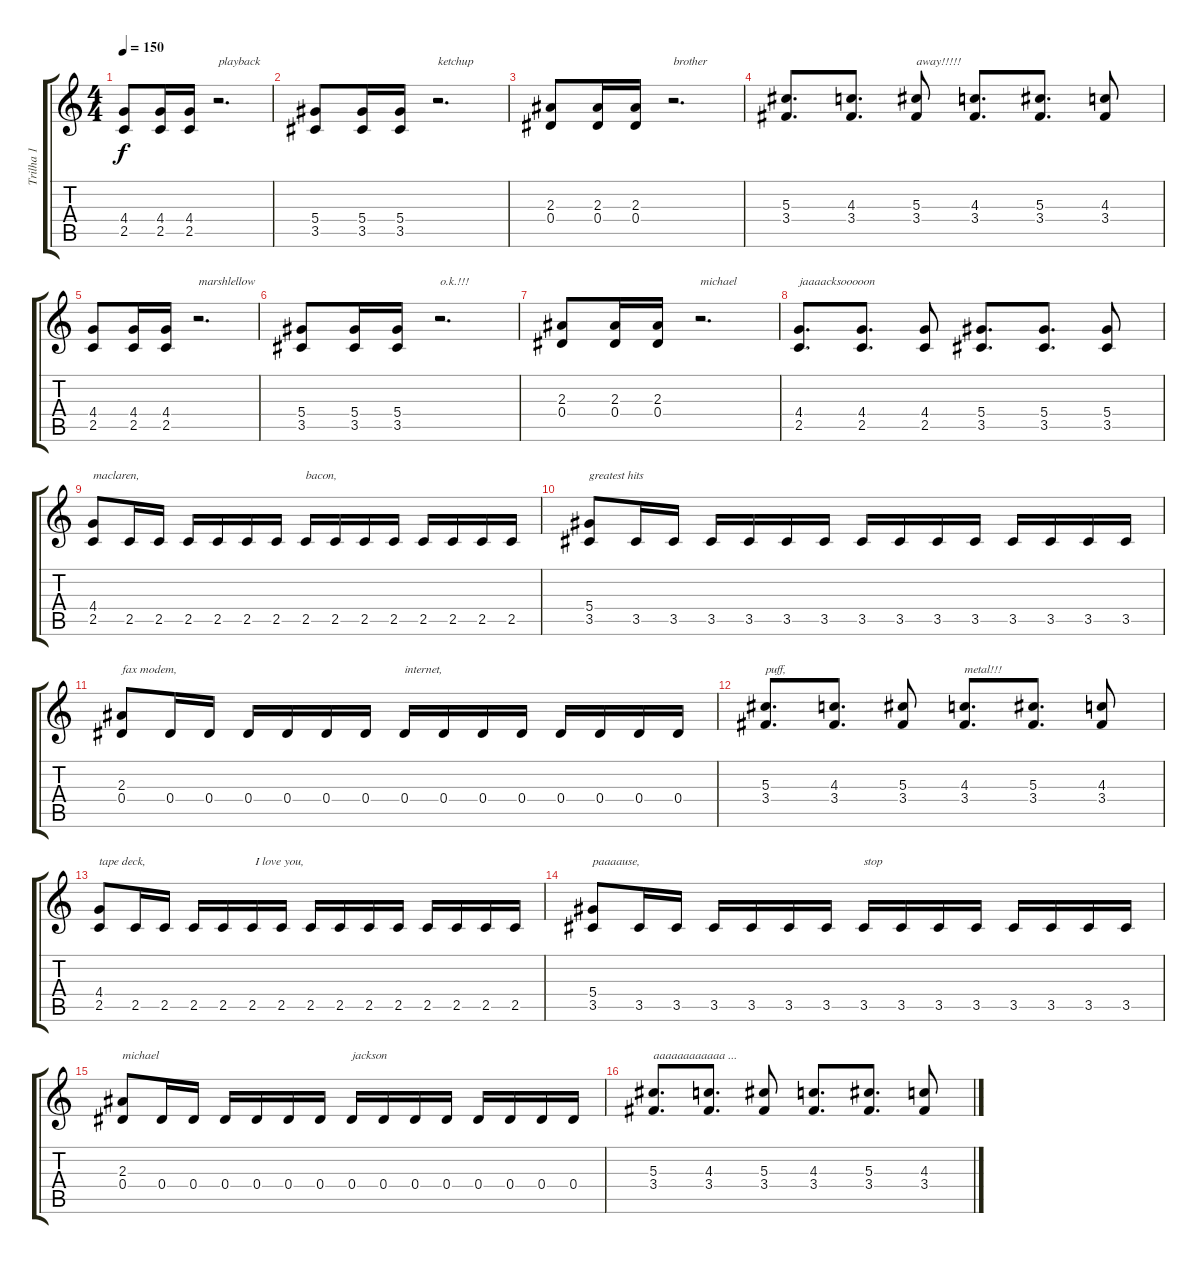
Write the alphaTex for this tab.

\track ("Trilha 1" "Trilha 1") {instrument overdrivenguitar}
\staff {score tabs}
\tuning (F4 C4 Ab3 Eb3 Bb2 F2) {hide}
\ts (4 4)
\tempo 150
\clef g2
\ks c
(4.4 2.5).8{dy f} (4.4 2.5).16 (4.4 2.5).16 r.2{d txt "playback "} |
(5.4 3.5).8 (5.4 3.5).16 (5.4 3.5).16 r.2{d txt "ketchup "} |
(2.3 0.4).8 (2.3 0.4).16 (2.3 0.4).16 r.2{d txt "brother"} |
(5.3 3.4).8{d} (4.3 3.4).8{d} (5.3 3.4).8{txt "away!!!!!"} (4.3 3.4).8{d} (5.3 3.4).8{d} (4.3 3.4).8 |
(4.4 2.5).8 (4.4 2.5).16 (4.4 2.5).16 r.2{d txt "marshlellow "} |
(5.4 3.5).8 (5.4 3.5).16 (5.4 3.5).16 r.2{d txt "o.k.!!!"} |
(2.3 0.4).8 (2.3 0.4).16 (2.3 0.4).16 r.2{d txt "michael "} |
(4.4 2.5).8{d txt "jaaaacksooooon "} (4.4 2.5).8{d} (4.4 2.5).8 (5.4 3.5).8{d} (5.4 3.5).8{d} (5.4 3.5).8 |
(4.4 2.5).8{txt "maclaren,"} 2.5.16 2.5.16 2.5.16 2.5.16 2.5.16 2.5.16 2.5.16{txt "bacon, "} 2.5.16 2.5.16 2.5.16 2.5.16 2.5.16 2.5.16 2.5.16 |
(5.4 3.5).8{txt "greatest hits"} 3.5.16 3.5.16 3.5.16 3.5.16 3.5.16 3.5.16 3.5.16 3.5.16 3.5.16 3.5.16 3.5.16 3.5.16 3.5.16 3.5.16 |
(2.3 0.4).8{txt "fax modem,"} 0.4.16 0.4.16 0.4.16 0.4.16 0.4.16 0.4.16 0.4.16{txt "internet,"} 0.4.16 0.4.16 0.4.16 0.4.16 0.4.16 0.4.16 0.4.16 |
(5.3 3.4).8{d txt "puff, "} (4.3 3.4).8{d} (5.3 3.4).8 (4.3 3.4).8{d txt "metal!!!"} (5.3 3.4).8{d} (4.3 3.4).8 |
(4.4 2.5).8{txt "tape deck,"} 2.5.16 2.5.16 2.5.16 2.5.16 2.5.16{txt " I love you, "} 2.5.16 2.5.16 2.5.16 2.5.16 2.5.16 2.5.16 2.5.16 2.5.16 2.5.16 |
(5.4 3.5).8{txt "paaaause, "} 3.5.16 3.5.16 3.5.16 3.5.16 3.5.16 3.5.16 3.5.16{txt "stop "} 3.5.16 3.5.16 3.5.16 3.5.16 3.5.16 3.5.16 3.5.16 |
(2.3 0.4).8{txt "michael "} 0.4.16 0.4.16 0.4.16 0.4.16 0.4.16 0.4.16 0.4.16{txt "jackson "} 0.4.16 0.4.16 0.4.16 0.4.16 0.4.16 0.4.16 0.4.16 |
(5.3 3.4).8{d txt "aaaaaaaaaaaa ..."} (4.3 3.4).8{d} (5.3 3.4).8 (4.3 3.4).8{d} (5.3 3.4).8{d} (4.3 3.4).8
